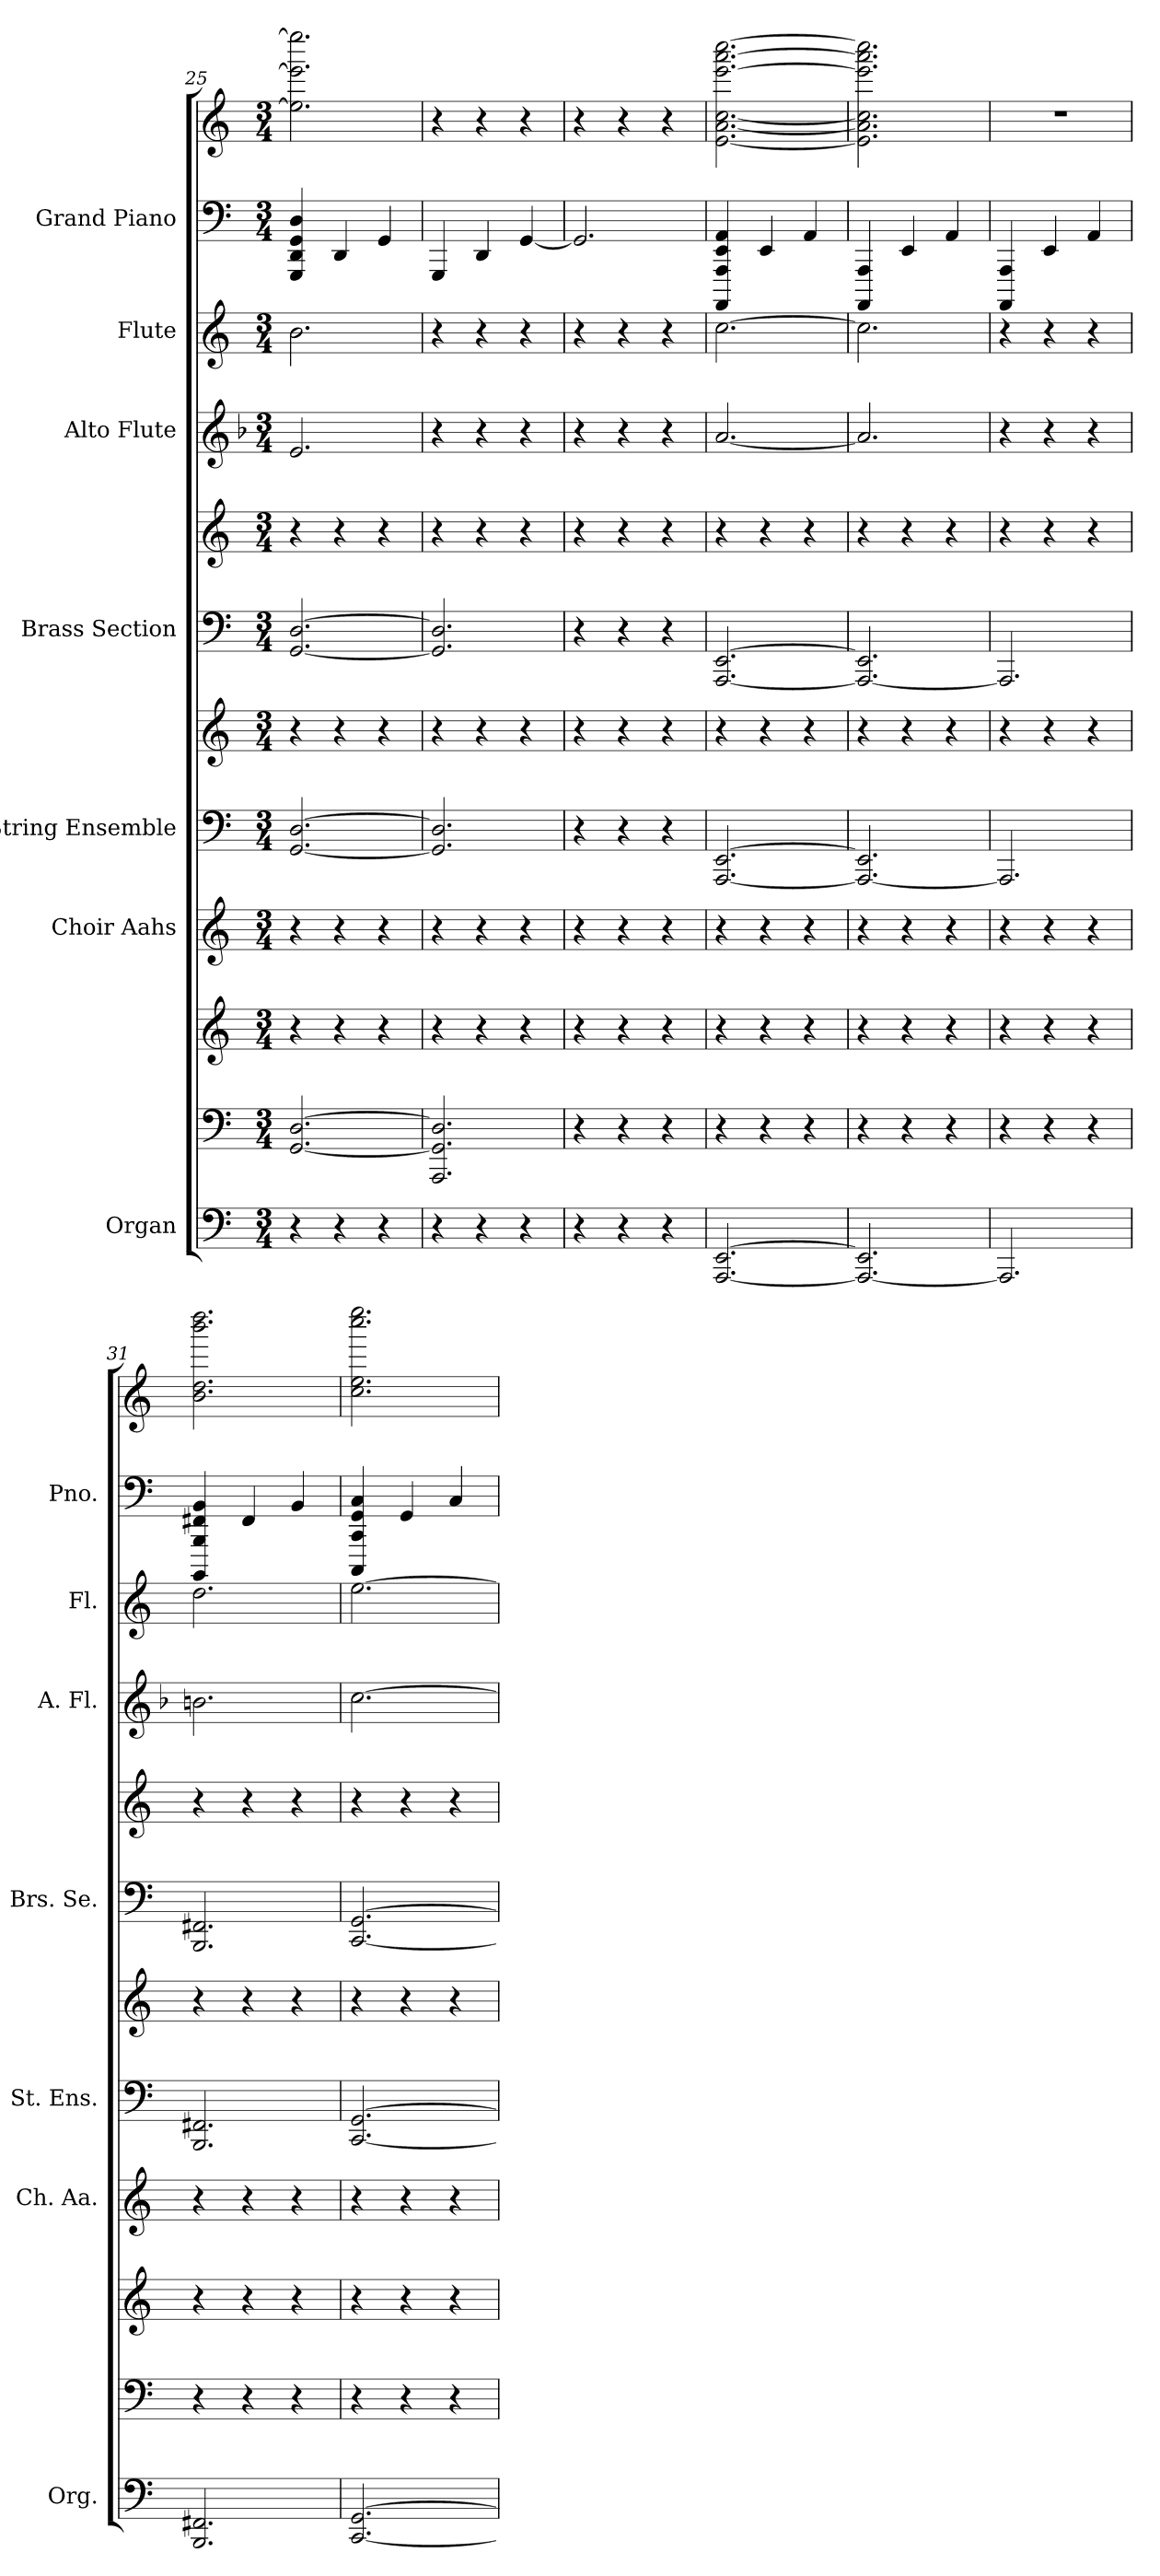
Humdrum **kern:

**kern	**kern	**kern	**kern	**kern	**kern	**kern	**kern	**kern	**kern	**kern	**kern
*part7	*part7	*part7	*part6	*part5	*part5	*part4	*part4	*part3	*part2	*part1	*part1
*staff12	*staff11	*staff10	*staff9	*staff8	*staff7	*staff6	*staff5	*staff4	*staff3	*staff2	*staff1
*I"Organ	*	*	*I"Choir Aahs	*I"String Ensemble	*	*I"Brass Section	*	*I"Alto Flute	*I"Flute	*I"Grand Piano	*
*I'Org.	*	*	*I'Ch. Aa.	*I'St. Ens.	*	*I'Brs. Se.	*	*I'A. Fl.	*I'Fl.	*I'Pno.	*
*clefF4	*clefF4	*clefG2	*clefG2	*clefF4	*clefG2	*clefF4	*clefG2	*clefG2	*clefG2	*clefF4	*clefG2
*	*	*	*	*	*	*	*	*ITrd3c5	*	*	*
*k[]	*k[]	*k[]	*k[]	*k[]	*k[]	*k[]	*k[]	*k[]	*k[]	*k[]	*k[]
*M3/4	*M3/4	*M3/4	*M3/4	*M3/4	*M3/4	*M3/4	*M3/4	*M3/4	*M3/4	*M3/4	*M3/4
=25	=25	=25	=25	=25	=25	=25	=25	=25	=25	=25	=25
4r	[2.GG [2.D	4r	4r	[2.GG [2.D	4r	[2.GG [2.D	4r	2.B	2.b	4GGG 4DD 4GG 4D	2.ee] 2.eee] 2.eeee]
4r	.	4r	4r	.	4r	.	4r	.	.	4DD	.
4r	.	4r	4r	.	4r	.	4r	.	.	4GG	.
=26	=26	=26	=26	=26	=26	=26	=26	=26	=26	=26	=26
4r	2.GG] 2.D] 2.AAA	4r	4r	2.GG] 2.D]	4r	2.GG] 2.D]	4r	4r	4r	4GGG	4r
4r	.	4r	4r	.	4r	.	4r	4r	4r	4DD	4r
4r	.	4r	4r	.	4r	.	4r	4r	4r	[4GG	4r
=27	=27	=27	=27	=27	=27	=27	=27	=27	=27	=27	=27
4r	4r	4r	4r	4r	4r	4r	4r	4r	4r	2.GG]	4r
4r	4r	4r	4r	4r	4r	4r	4r	4r	4r	.	4r
4r	4r	4r	4r	4r	4r	4r	4r	4r	4r	.	4r
=28	=28	=28	=28	=28	=28	=28	=28	=28	=28	=28	=28
[2.AAA [2.EE	4r	4r	4r	[2.AAA [2.EE	4r	[2.AAA [2.EE	4r	[2.e	[2.cc	4AAA 4AA 4EE 4AAAA	[2.cc [2.a [2.e [2.eee [2.aaa [2.cccc
.	4r	4r	4r	.	4r	.	4r	.	.	4EE	.
.	4r	4r	4r	.	4r	.	4r	.	.	4AA	.
=29	=29	=29	=29	=29	=29	=29	=29	=29	=29	=29	=29
2.AAA_ 2.EE]	4r	4r	4r	2.AAA_ 2.EE]	4r	2.AAA_ 2.EE]	4r	2.e]	2.cc]	4AAA 4AAAA	2.a] 2.cc] 2.e] 2.eee] 2.aaa] 2.cccc]
.	4r	4r	4r	.	4r	.	4r	.	.	4EE	.
.	4r	4r	4r	.	4r	.	4r	.	.	4AA	.
=30	=30	=30	=30	=30	=30	=30	=30	=30	=30	=30	=30
2.AAA]	4r	4r	4r	2.AAA]	4r	2.AAA]	4r	4r	4r	4AAA 4AAAA	2.r
.	4r	4r	4r	.	4r	.	4r	4r	4r	4EE	.
.	4r	4r	4r	.	4r	.	4r	4r	4r	4AA	.
=31	=31	=31	=31	=31	=31	=31	=31	=31	=31	=31	=31
2.BBB 2.FF#X	4r	4r	4r	2.BBB 2.FF#X	4r	2.BBB 2.FF#X	4r	2.f#X	2.dd	4BBB 4FF#X 4BB 4BBBB	2.b 2.dd 2.bbb 2.dddd
.	4r	4r	4r	.	4r	.	4r	.	.	4FF#	.
.	4r	4r	4r	.	4r	.	4r	.	.	4BB	.
=32	=32	=32	=32	=32	=32	=32	=32	=32	=32	=32	=32
[2.CC [2.GG	4r	4r	4r	[2.CC [2.GG	4r	[2.CC [2.GG	4r	[2.g	[2.ee	4CC 4GG 4C 4CCC	2.cc 2.ee 2.cccc 2.eeee
.	4r	4r	4r	.	4r	.	4r	.	.	4GG	.
.	4r	4r	4r	.	4r	.	4r	.	.	4C	.
=	=	=	=	=	=	=	=	=	=	=	=
*-	*-	*-	*-	*-	*-	*-	*-	*-	*-	*-	*-
